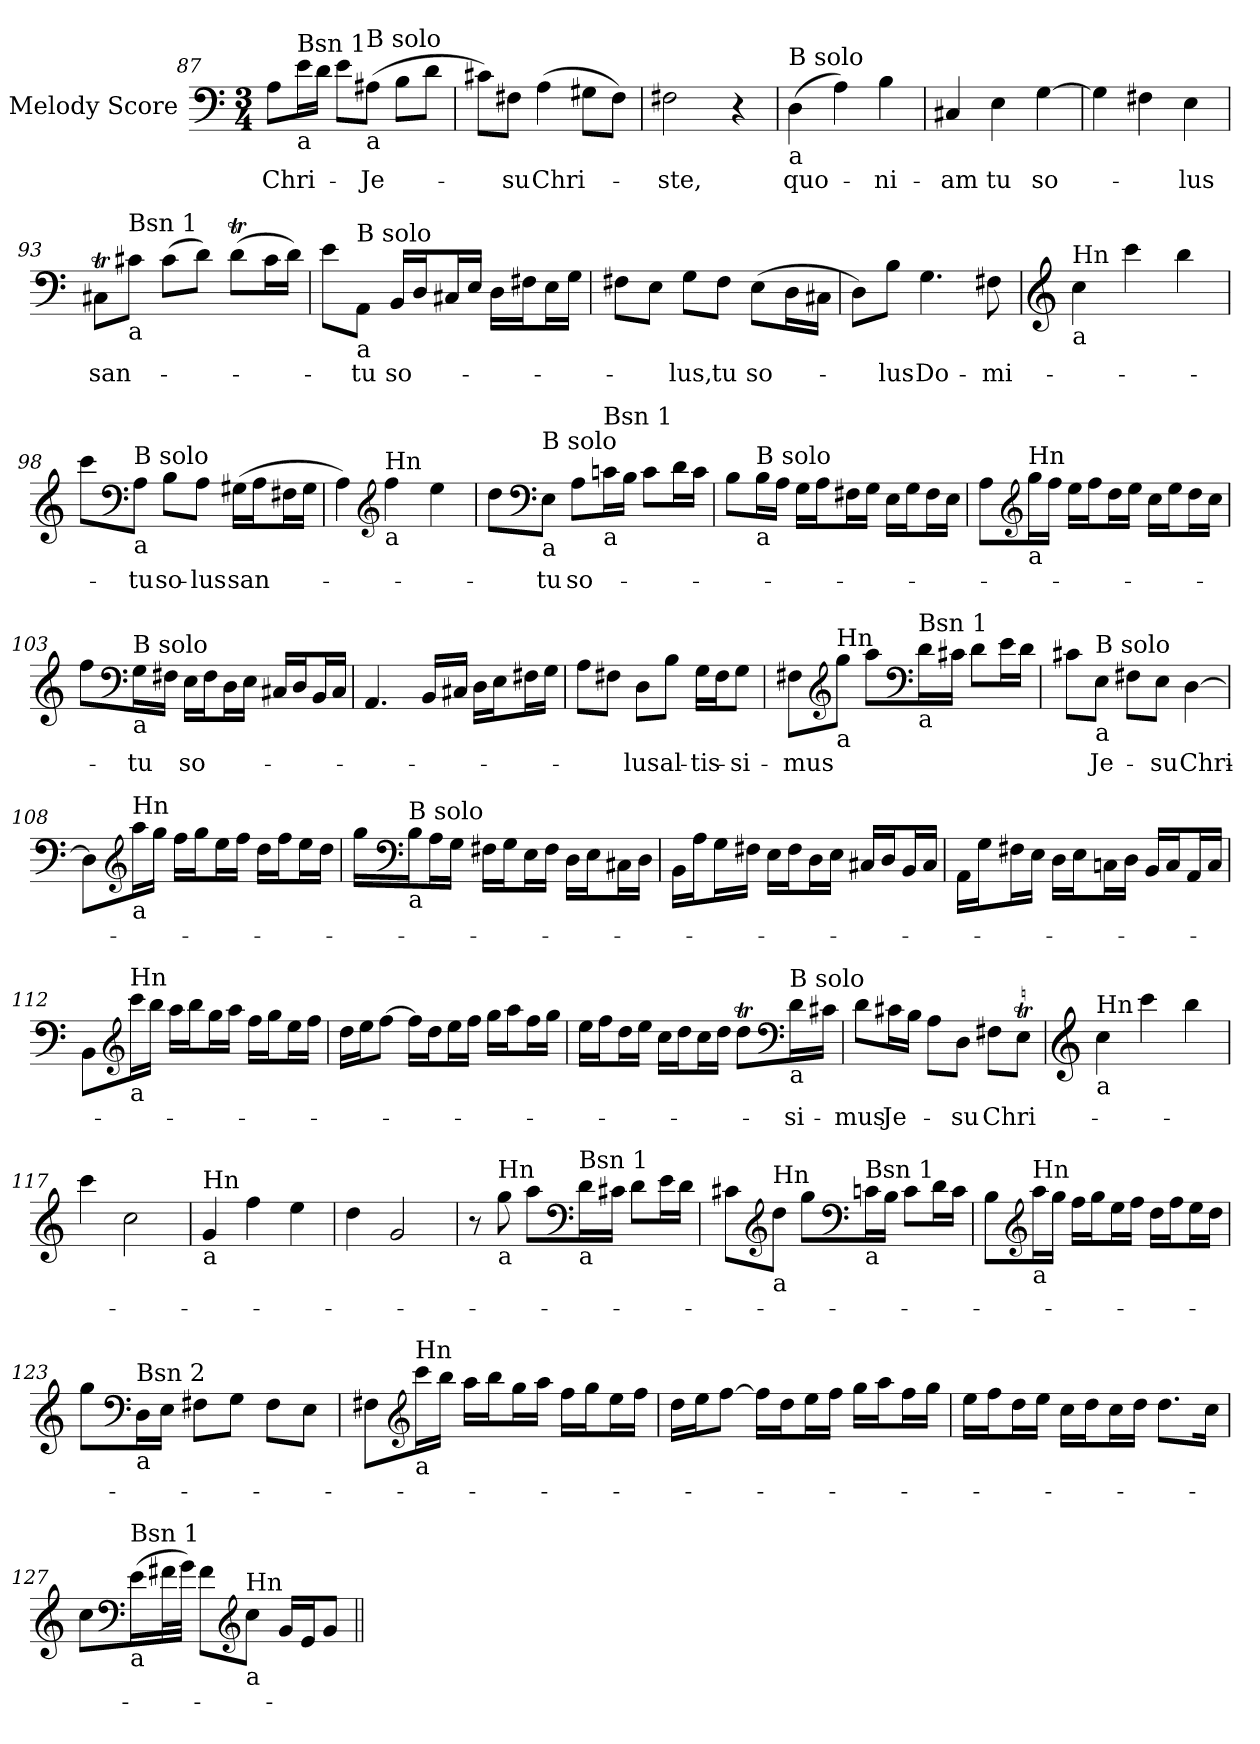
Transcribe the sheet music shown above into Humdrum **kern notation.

**kern	**text
*part1	*part1
*staff1	*staff1
*I"Melody Score	*
*clefF4	*
*k[]	*
*M3/4	*
=87	=87
!	!LO:LY:b
8A\L	Chri-
!LO:TX:a:t=Bsn 1	!
!LO:TX:b:t=a	!
16e\L	.
16d\JJ	.
8e\L	.
!LO:TX:a:t=B solo	!
!LO:TX:b:t=a	!
!	!LO:LY:b
(8A#X\J	Je-
8B\L	.
8d\J	.
=88	=88
8c#\L)	.
!	!LO:LY:b
8F#\J	-su
!	!LO:LY:b
(4A\	Chri-
8G#X\L	.
8F#\J)	.
=89	=89
!	!LO:LY:b
2F#\	-ste,
4r	.
=90	=90
!LO:TX:a:t=B solo	!
!LO:TX:b:t=a	!
!	!LO:LY:b
(4D\	quo-
4A\)	.
!	!LO:LY:b
4B\	-ni-
=91	=91
!	!LO:LY:b
4C#/	-am
!	!LO:LY:b
4E\	tu
!	!LO:LY:b
[4G\	so-
=92	=92
4G\]	.
4F#\	.
!	!LO:LY:b
4E\	-lus
=93	=93
!	!LO:LY:b
8C#t\L	san-
!LO:TX:a:t=Bsn 1	!
!LO:TX:b:t=a	!
8c#\J	.
(8c#\L	.
8d\J)	.
(8dT\L	.
16c#\L	.
16d\JJ)	.
=94	=94
8e\L	.
!LO:TX:a:t=B solo	!
!LO:TX:b:t=a	!
!	!LO:LY:b
8AA\J	tu
!	!LO:LY:b
16BB/LL	so-
16D/J	.
16C#/L	.
16E/JJ	.
16D\LL	.
16F#\J	.
16E\L	.
16G\JJ	.
=95	=95
8F#\L	.
8E\J	.
!	!LO:LY:b
8G\L	-lus,
!	!LO:LY:b
8F#\J	tu
!	!LO:LY:b
(8E\L	so-
16D\L	.
16C#\JJ	.
=96	=96
8D\L)	.
!	!LO:LY:b
8B\J	-lus
!	!LO:LY:b
4.G\	Do-
!	!LO:LY:b
8F#\	-mi-
=97	=97
*clefG2	*
!LO:TX:a:t=Hn	!
!LO:TX:b:t=a	!
4cc\	.
4ccc\	.
4bb\	.
=98	=98
8ccc\L	.
*clefF4	*
!LO:TX:a:t=B solo	!
!LO:TX:b:t=a	!
!	!LO:LY:b
8A\J	tu
!	!LO:LY:b
8B\L	so-
!	!LO:LY:b
8A\J	-lus
!	!LO:LY:b
(16G#X\LL	san-
16A\J	.
16F#\L	.
16G#\JJ	.
=99	=99
4A\)	.
*clefG2	*
!LO:TX:a:t=Hn	!
!LO:TX:b:t=a	!
4ff\	.
4ee\	.
=100	=100
8dd\L	.
*clefF4	*
!LO:TX:a:t=B solo	!
!LO:TX:b:t=a	!
!	!LO:LY:b
8E\J	tu
!	!LO:LY:b
8A\L	so-
!LO:TX:a:t=Bsn 1	!
!LO:TX:b:t=a	!
16cn\L	.
16B\JJ	.
8c\L	.
16d\L	.
16c\JJ	.
=101	=101
8B\L	.
!LO:TX:a:t=B solo	!
!LO:TX:b:t=a	!
16B\L	.
16A\JJ	.
16G\LL	.
16A\J	.
16F#\L	.
16G\JJ	.
16E\LL	.
16G\J	.
16F#\L	.
16E\JJ	.
=102	=102
8A\L	.
*clefG2	*
!LO:TX:a:t=Hn	!
!LO:TX:b:t=a	!
16gg\L	.
16ff\JJ	.
16ee\LL	.
16ff\J	.
16dd\L	.
16ee\JJ	.
16cc\LL	.
16ee\J	.
16dd\L	.
16cc\JJ	.
=103	=103
8ff\L	.
*clefF4	*
!LO:TX:a:t=B solo	!
!LO:TX:b:t=a	!
!	!LO:LY:b
16G\L	tu
16F#\JJ	.
!	!LO:LY:b
16E\LL	so-
16F#\J	.
16D\L	.
16E\JJ	.
16C#/LL	.
16D/J	.
16BB/L	.
16C#/JJ	.
=104	=104
4.AA/	.
16BB/LL	.
16C#/JJ	.
16D\LL	.
16E\J	.
16F#\L	.
16G\JJ	.
=105	=105
8A\L	.
8F#\J	.
!	!LO:LY:b
8D\L	-lus
!	!LO:LY:b
8B\J	al-
!	!LO:LY:b
16G\LL	-tis-
16F#\J	.
!	!LO:LY:b
8G\J	-si-
=106	=106
!	!LO:LY:b
8F#\L	-mus
*clefG2	*
!LO:TX:a:t=Hn	!
!LO:TX:b:t=a	!
8gg\J	.
8aa\L	.
*clefF4	*
!LO:TX:a:t=Bsn 1	!
!LO:TX:b:t=a	!
16d\L	.
16c#\JJ	.
8d\L	.
16e\L	.
16d\JJ	.
=107	=107
8c#\L	.
!LO:TX:a:t=B solo	!
!LO:TX:b:t=a	!
!	!LO:LY:b
8E\J	Je-
8F#\L	.
!	!LO:LY:b
8E\J	-su
!	!LO:LY:b
[4D\	Chri-
=108	=108
8D\L]	.
*clefG2	*
!LO:TX:a:t=Hn	!
!LO:TX:b:t=a	!
16aa\L	.
16gg\JJ	.
16ff\LL	.
16gg\J	.
16ee\L	.
16ff\JJ	.
16dd\LL	.
16ff\J	.
16ee\L	.
16dd\JJ	.
=109	=109
16gg\LL	.
*clefF4	*
!LO:TX:a:t=B solo	!
!LO:TX:b:t=a	!
16B\J	.
16A\L	.
16G\JJ	.
16F#\LL	.
16G\J	.
16E\L	.
16F#\JJ	.
16D\LL	.
16E\J	.
16C#\L	.
16D\JJ	.
=110	=110
16BB\LL	.
16A\J	.
16G\L	.
16F#\JJ	.
16E\LL	.
16F#\J	.
16D\L	.
16E\JJ	.
16C#/LL	.
16D/J	.
16BB/L	.
16C#/JJ	.
=111	=111
16AA\LL	.
16G\J	.
16F#\L	.
16E\JJ	.
16D\LL	.
16E\J	.
16Cn\L	.
16D\JJ	.
16BB/LL	.
16C/J	.
16AA/L	.
16C/JJ	.
=112	=112
8BB\L	.
*clefG2	*
!LO:TX:a:t=Hn	!
!LO:TX:b:t=a	!
16ccc\L	.
16bb\JJ	.
16aa\LL	.
16bb\J	.
16gg\L	.
16aa\JJ	.
16ff\LL	.
16gg\J	.
16ee\L	.
16ff\JJ	.
=113	=113
16dd\LL	.
16ee\J	.
[8ff\J	.
16ff\LL]	.
16dd\J	.
16ee\L	.
16ff\JJ	.
16gg\LL	.
16aa\J	.
16ff\L	.
16gg\JJ	.
=114	=114
16ee\LL	.
16ff\J	.
16dd\L	.
16ee\JJ	.
16cc\LL	.
16dd\J	.
16cc\L	.
16dd\JJ	.
8ddT\L	.
*clefF4	*
!LO:TX:a:t=B solo	!
!LO:TX:b:t=a	!
!	!LO:LY:b
16d\L	-si-
16c#\JJ	.
=115	=115
!	!LO:LY:b
8d\L	-mus
!	!LO:LY:b
16c#\L	Je-
16B\JJ	.
8A\L	.
!	!LO:LY:b
8D\J	-su
!	!LO:LY:b
8F#\L	Chri-
8Et\J	.
=116	=116
*clefG2	*
!LO:TX:a:t=Hn	!
!LO:TX:b:t=a	!
4cc\	.
4ccc\	.
4bb\	.
=117	=117
4ccc\	.
2cc\	.
=118	=118
!LO:TX:a:t=Hn	!
!LO:TX:b:t=a	!
4g/	.
4ff\	.
4ee\	.
=119	=119
4dd\	.
2g/	.
=120	=120
8r	.
!LO:TX:a:t=Hn	!
!LO:TX:b:t=a	!
8gg\	.
8aa\L	.
*clefF4	*
!LO:TX:a:t=Bsn 1	!
!LO:TX:b:t=a	!
16d\L	.
16c#\JJ	.
8d\L	.
16e\L	.
16d\JJ	.
=121	=121
8c#\L	.
*clefG2	*
!LO:TX:a:t=Hn	!
!LO:TX:b:t=a	!
8dd\J	.
8gg\L	.
*clefF4	*
!LO:TX:a:t=Bsn 1	!
!LO:TX:b:t=a	!
16cn\L	.
16B\JJ	.
8c\L	.
16d\L	.
16c\JJ	.
=122	=122
8B\L	.
*clefG2	*
!LO:TX:a:t=Hn	!
!LO:TX:b:t=a	!
16aa\L	.
16gg\JJ	.
16ff\LL	.
16gg\J	.
16ee\L	.
16ff\JJ	.
16dd\LL	.
16ff\J	.
16ee\L	.
16dd\JJ	.
=123	=123
8gg\L	.
*clefF4	*
!LO:TX:a:t=Bsn 2	!
!LO:TX:b:t=a	!
16D\L	.
16E\JJ	.
8F#\L	.
8G\J	.
8F#\L	.
8E\J	.
=124	=124
8F#\L	.
*clefG2	*
!LO:TX:a:t=Hn	!
!LO:TX:b:t=a	!
16ccc\L	.
16bb\JJ	.
16aa\LL	.
16bb\J	.
16gg\L	.
16aa\JJ	.
16ff\LL	.
16gg\J	.
16ee\L	.
16ff\JJ	.
=125	=125
16dd\LL	.
16ee\J	.
[8ff\J	.
16ff\LL]	.
16dd\J	.
16ee\L	.
16ff\JJ	.
16gg\LL	.
16aa\J	.
16ff\L	.
16gg\JJ	.
=126	=126
16ee\LL	.
16ff\J	.
16dd\L	.
16ee\JJ	.
16cc\LL	.
16dd\J	.
16cc\L	.
16dd\JJ	.
8.dd\L	.
16cc\Jk	.
=127	=127
8cc\L	.
*clefF4	*
!LO:TX:a:t=Bsn 1	!
!LO:TX:b:t=a	!
(16e\L	.
32f#\L	.
32g\JJJ)	.
8f#\L	.
*clefG2	*
!LO:TX:a:t=Hn	!
!LO:TX:b:t=a	!
8cc\J	.
16g/LL	.
16e/J	.
8g/J	.
=||	=||
*-	*-
